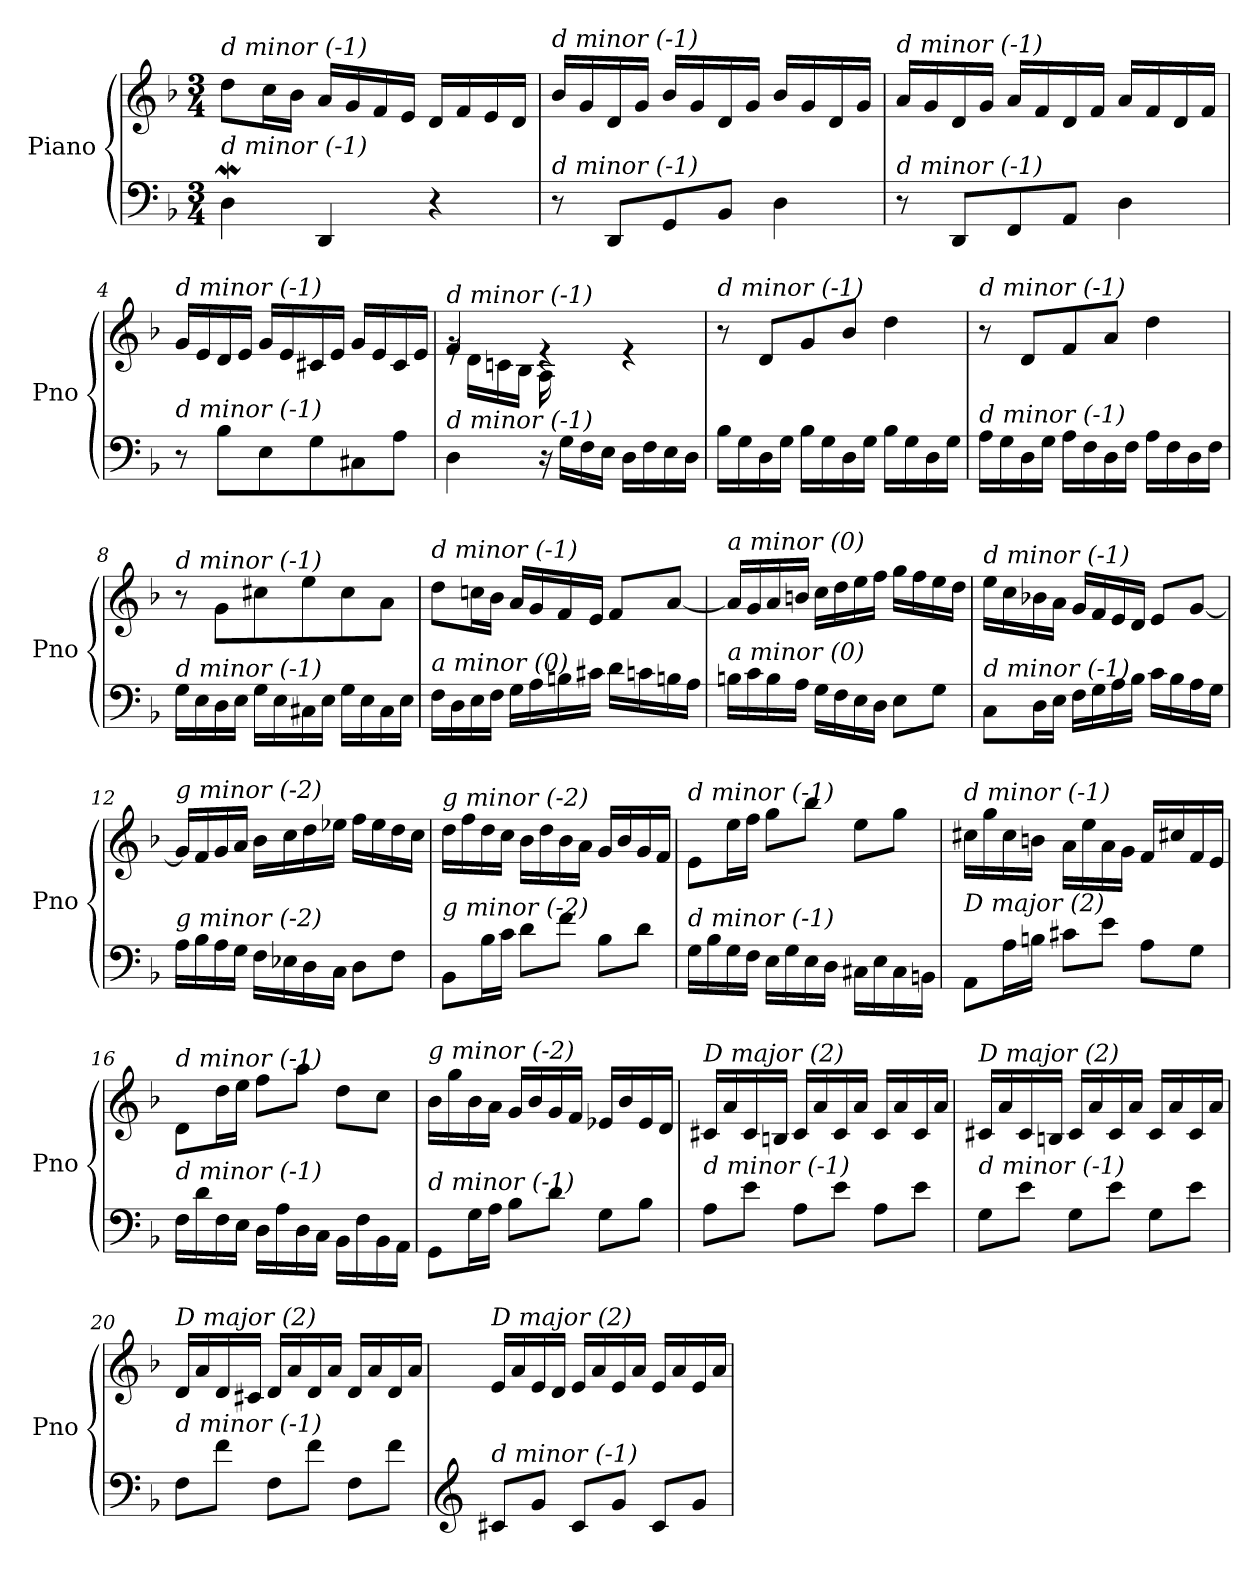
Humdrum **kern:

**kern	**kern
*part1	*part1
*staff2	*staff1
*I"Piano	*
*I'Pno	*
*clefF4	*clefG2
*k[b-]	*k[b-]
*M3/4	*M3/4
=1	=1
!	!LO:TX:i:t=d minor (-1)
!LO:TX:i:t=d minor (-1)	!
4DW\	8dd\L
.	16cc\L
.	16b-\JJ
4DD/	16a/LL
.	16g/
.	16f/
.	16e/JJ
4r	16d/LL
.	16f/
.	16e/
.	16d/JJ
=2	=2
!	!LO:TX:i:t=d minor (-1)
!LO:TX:i:t=d minor (-1)	!
8r	16b-/LL
.	16g/
8DD/L	16d/
.	16g/JJ
8GG/	16b-/LL
.	16g/
8BB-/J	16d/
.	16g/JJ
4D\	16b-/LL
.	16g/
.	16d/
.	16g/JJ
=3	=3
!	!LO:TX:i:t=d minor (-1)
!LO:TX:i:t=d minor (-1)	!
8r	16a/LL
.	16g/
8DD/L	16d/
.	16g/JJ
8FF/	16a/LL
.	16f/
8AA/J	16d/
.	16f/JJ
4D\	16a/LL
.	16f/
.	16d/
.	16f/JJ
=4	=4
!	!LO:TX:i:t=d minor (-1)
!LO:TX:i:t=d minor (-1)	!
8r	16g/LL
.	16e/
8B-\L	16d/
.	16e/JJ
8E\	16g/LL
.	16e/
8G\	16c#X/
.	16e/JJ
8C#X\	16g/LL
.	16e/
8A\J	16c#/
.	16e/JJ
!!LO:LB:g=z
=5	=5
*^	*^
!	!	!LO:TX:i:t=d minor (-1)	!
!LO:TX:i:t=d minor (-1)	!	!	!
4ryy	4D\	4f/	16rg
.	.	.	16d\LL
.	.	.	16cn\
.	.	.	16B-\JJ
16ryy	16r	4re	16A\
4..ryy	16G\LL	.	4..ryy
.	16F\	.	.
.	16E\JJ	.	.
.	16D\LL	4re	.
.	16F\	.	.
.	16E\	.	.
.	16D\JJ	.	.
*	*	*v	*v
=6	=6	=6
!	!	!LO:TX:i:t=d minor (-1)
!LO:TX:i:t=d minor (-1)	!	!
*v	*v	*
16B-\LL	8r
16G\	.
16D\	8d/L
16G\JJ	.
16B-\LL	8g/
16G\	.
16D\	8b-/J
16G\JJ	.
16B-\LL	4dd\
16G\	.
16D\	.
16G\JJ	.
=7	=7
!	!LO:TX:i:t=d minor (-1)
!LO:TX:i:t=d minor (-1)	!
16A\LL	8r
16G\	.
16D\	8d/L
16G\JJ	.
16A\LL	8f/
16F\	.
16D\	8a/J
16F\JJ	.
16A\LL	4dd\
16F\	.
16D\	.
16F\JJ	.
=8	=8
!	!LO:TX:i:t=d minor (-1)
!LO:TX:i:t=d minor (-1)	!
16G\LL	8r
16E\	.
16D\	8g\L
16E\JJ	.
16G\LL	8cc#X\
16E\	.
16C#X\	8ee\
16E\JJ	.
16G\LL	8cc#\
16E\	.
16C#\	8a\J
16E\JJ	.
!!LO:LB:g=z
=9	=9
!	!LO:TX:i:t=d minor (-1)
!LO:TX:i:t=a minor (0)	!
16F\LL	8dd\L
16D\	.
16E\	16ccn\L
16F\JJ	16b-\JJ
16G\LL	16a/LL
16A\	16g/
16Bn\	16f/
16c#X\JJ	16e/JJ
16d\LL	8f/L
16cn\	.
16Bn\	[8a/J
16A\JJ	.
=10	=10
!	!LO:TX:i:t=a minor (0)
!LO:TX:i:t=a minor (0)	!
16Bn\LL	16a/LL]
16c\	16g/
16B\	16a/
16A\JJ	16bn/JJ
16G\LL	16cc\LL
16F\	16dd\
16E\	16ee\
16D\JJ	16ff\JJ
8E\L	16gg\LL
.	16ff\
8G\J	16ee\
.	16dd\JJ
=11	=11
!	!LO:TX:i:t=d minor (-1)
!LO:TX:i:t=d minor (-1)	!
8C\L	16ee\LL
.	16cc\
16D\L	16b-X\
16E\JJ	16a\JJ
16F\LL	16g/LL
16G\	16f/
16A\	16e/
16B-\JJ	16d/JJ
16c\LL	8e/L
16B-\	.
16A\	[8g/J
16G\JJ	.
=12	=12
!	!LO:TX:i:t=g minor (-2)
!LO:TX:i:t=g minor (-2)	!
16A\LL	16g/LL]
16B-\	16f/
16A\	16g/
16G\JJ	16a/JJ
16F\LL	16b-\LL
16E-X\	16cc\
16D\	16dd\
16C\JJ	16ee-X\JJ
8D\L	16ff\LL
.	16ee-\
8F\J	16dd\
.	16cc\JJ
!!LO:LB:g=z
=13	=13
!	!LO:TX:i:t=g minor (-2)
!LO:TX:i:t=g minor (-2)	!
8BB-\L	16dd\LL
.	16ff\
16B-\L	16dd\
16c\JJ	16cc\JJ
8d\L	16b-\LL
.	16dd\
8f\J	16b-\
.	16a\JJ
8B-\L	16g/LL
.	16b-/
8d\J	16g/
.	16f/JJ
=14	=14
!	!LO:TX:i:t=d minor (-1)
!LO:TX:i:t=d minor (-1)	!
16G\LL	8e\L
16B-\	.
16G\	16ee\L
16F\JJ	16ff\JJ
16E\LL	8gg\L
16G\	.
16E\	8bb-\J
16D\JJ	.
16C#X\LL	8ee\L
16E\	.
16C#\	8gg\J
16BBn\JJ	.
=15	=15
!	!LO:TX:i:t=d minor (-1)
!LO:TX:i:t=D major (2)	!
8AA\L	16cc#X\LL
.	16gg\
16A\L	16cc#\
16Bn\JJ	16bn\JJ
8c#X\L	16a\LL
.	16ee\
8e\J	16a\
.	16g\JJ
8A\L	16f/LL
.	16cc#X/
8G\J	16f/
.	16e/JJ
=16	=16
!	!LO:TX:i:t=d minor (-1)
!LO:TX:i:t=d minor (-1)	!
16F\LL	8d\L
16d\	.
16F\	16dd\L
16E\JJ	16ee\JJ
16D\LL	8ff\L
16A\	.
16D\	8aa\J
16C\JJ	.
16BB-\LL	8dd\L
16F\	.
16BB-\	8cc\J
16AA\JJ	.
!!LO:LB:g=z
=17	=17
!	!LO:TX:i:t=g minor (-2)
!LO:TX:i:t=d minor (-1)	!
8GG\L	16b-\LL
.	16gg\
16G\L	16b-\
16A\JJ	16a\JJ
8B-\L	16g/LL
.	16b-/
8d\J	16g/
.	16f/JJ
8G\L	16e-X/LL
.	16b-/
8B-\J	16e-/
.	16d/JJ
=18	=18
!	!LO:TX:i:t=D major (2)
!LO:TX:i:t=d minor (-1)	!
8A\L	16c#X/LL
.	16a/
8e\J	16c#/
.	16Bn/JJ
8A\L	16c#/LL
.	16a/
8e\J	16c#/
.	16a/JJ
8A\L	16c#/LL
.	16a/
8e\J	16c#/
.	16a/JJ
=19	=19
!	!LO:TX:i:t=D major (2)
!LO:TX:i:t=d minor (-1)	!
8G\L	16c#X/LL
.	16a/
8e\J	16c#/
.	16Bn/JJ
8G\L	16c#/LL
.	16a/
8e\J	16c#/
.	16a/JJ
8G\L	16c#/LL
.	16a/
8e\J	16c#/
.	16a/JJ
=20	=20
!	!LO:TX:i:t=D major (2)
!LO:TX:i:t=d minor (-1)	!
8F\L	16d/LL
.	16a/
8f\J	16d/
.	16c#X/JJ
8F\L	16d/LL
.	16a/
8f\J	16d/
.	16a/JJ
8F\L	16d/LL
.	16a/
8f\J	16d/
.	16a/JJ
!!LO:PB:g=z
=21	=21
*clefG2	*
!	!LO:TX:i:t=D major (2)
!LO:TX:i:t=d minor (-1)	!
8c#X/L	16e/LL
.	16a/
8g/J	16e/
.	16d/JJ
8c#/L	16e/LL
.	16a/
8g/J	16e/
.	16a/JJ
8c#/L	16e/LL
.	16a/
8g/J	16e/
.	16a/JJ
=	=
*-	*-
